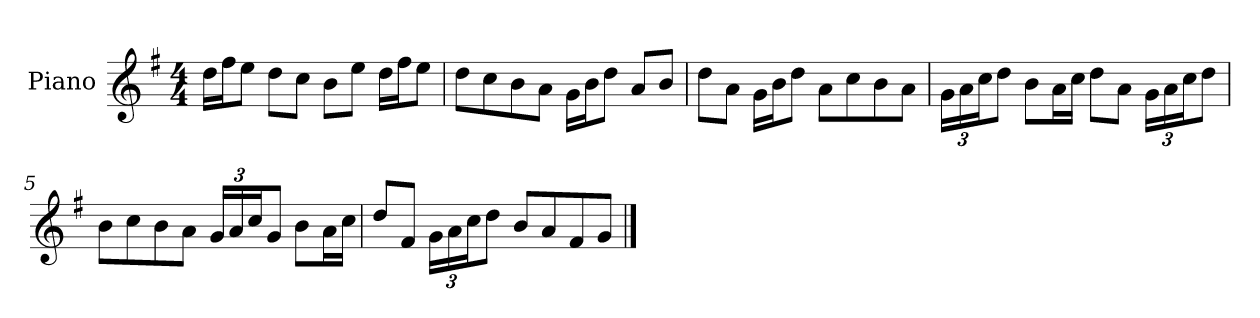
**kern
*part1
*staff1
*I"Piano
*I'P-no
*clefG2
*k[f#]
*M4/4
*MM90
=1
16dd\LL
16ff#\J
8ee\J
8dd\L
8cc\J
8b\L
8ee\J
16dd\LL
16ff#\J
8ee\J
=2
8dd\L
8cc\
8b\
8a\J
16g\LL
16b\J
8dd\J
8a/L
8b/J
=3
8dd\L
8a\J
16g\LL
16b\J
8dd\J
8a\L
8cc\
8b\
8a\J
=4
*Xbrackettup
24g\LL
24a\
24cc\J
8dd\J
8b\L
16a\L
16cc\JJ
8dd\L
8a\J
24g\LL
24a\
24cc\J
8dd\J
!!LO:LB:g=z
=5
8b\L
8cc\
8b\
8a\J
24g/LL
24a/
24cc/J
8g/J
8b\L
16a\L
16cc\JJ
=6
8dd/L
8f#/J
24g\LL
24a\
24cc\J
8dd\J
8b/L
8a/
8f#/
8g/J
==
*-
